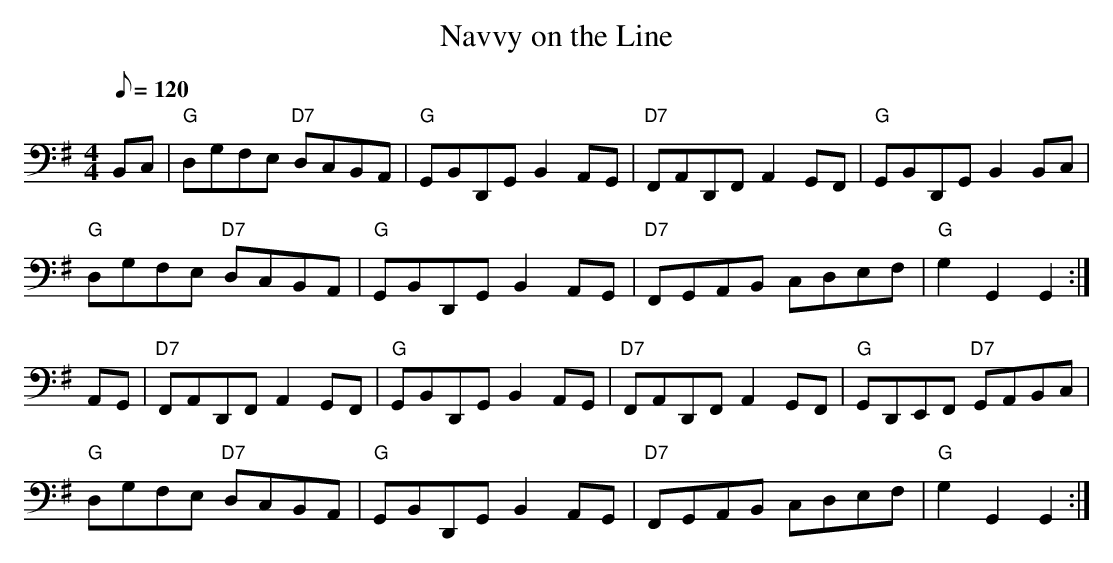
X:1
T:Navvy on the Line
M:4/4
L:1/8
Q:120
K:G clef=bass middle=d
Bc |\
"G"dgfe "D7"dcBA | "G"GBDG B2AG | "D7"FADF A2GF | "G"GBDG B2Bc |
"G"dgfe "D7"dcBA | "G"GBDG B2AG | "D7"FGAB cdef | "G"g2G2 G2 :|
AG |\
"D7" FADF A2GF |     "G"GBDG B2AG | "D7"FADF A2GF | "G"GDEF "D7"GABc |
"G"  dgfe "D7"dcBA | "G"GBDG B2AG | "D7"FGAB cdef | "G"g2G2 G2 :|
